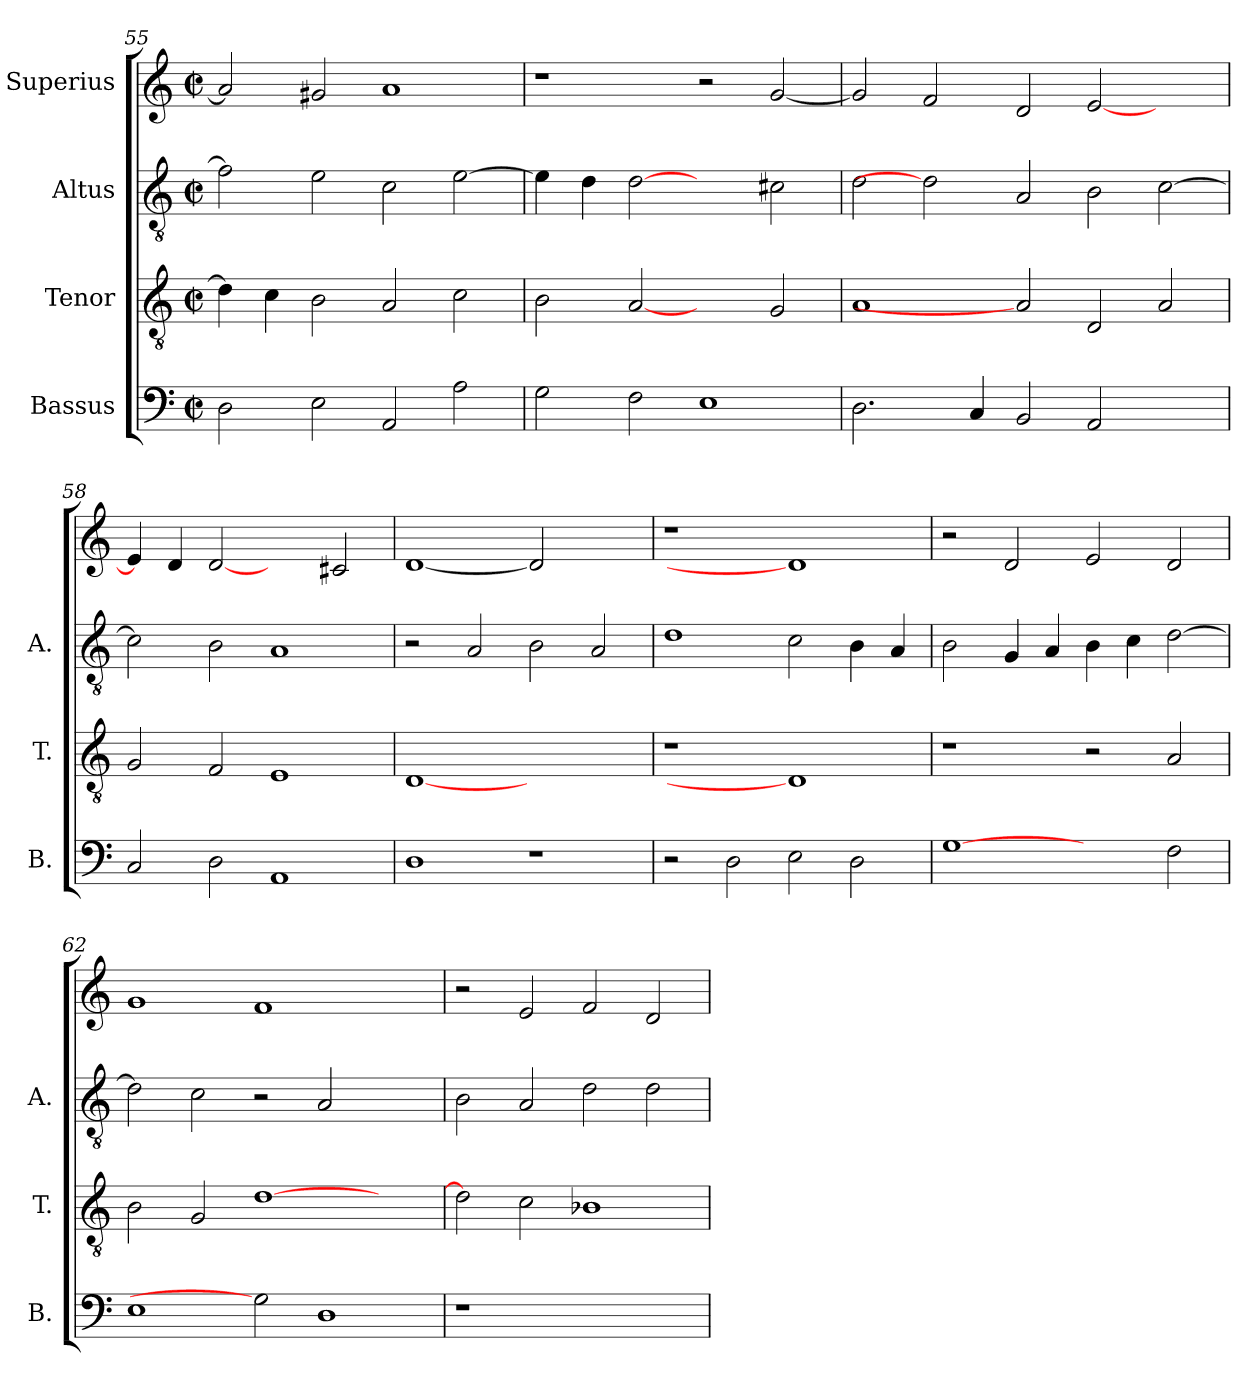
**kern	**kern	**kern	**kern
*part4	*part3	*part2	*part1
*staff4	*staff3	*staff2	*staff1
*I"Bassus	*I"Tenor	*I"Altus	*I"Superius
*I'B.	*I'T.	*I'A.	*
*clefF4	*clefGv2	*clefGv2	*clefG2
*	*ITrd7c12	*ITrd7c12	*
*k[]	*k[]	*k[]	*k[]
*C:	*C:	*C:	*C:
*M2/2	*M2/2	*M2/2	*M2/2
*met(c|)	*met(c|)	*met(c|)	*met(c|)
=55	=55	=55	=55
2Di\	4Di\]	2Fi\]	2ai/]
.	4Ci\	.	.
2Ei\	2BBi\	2Ei\	2g#Xi/
2AAi/	2AAi/	2Ci\	1ai
2Ai\	2Ci\	[>2Ei\	.
!!LO:LB:g=z
=56	=56	=56	=56
2Gi\	2BBi\	4Ei\]	1r
.	.	4Di\	.
2Fi\	[2AAi	[2Di	.
1Ei	2ryy	2ryy	2r
.	2GGi/	2C#Xi\	[<2gi/
=57	=57	=57	=57
2.Di\	1AAi	2Di\	2gi/]
.	.	2Di]	2fi/
4Ci/	.	.	.
2BBi/	2AAi]	2AAi/	2di/
2AAi/	2DDi/	2BBi\	[<2ei/
2ryy	2AAi/	[>2Ci\	2ryy
=58	=58	=58	=58
2Ci/	2GGi/	2Ci\]	4ei/]
.	.	.	4di/
2Di\	2FFi/	2BBi\	[2di
1AAi	1EEi	1AAi	2ryy
.	.	.	2c#Xi/
=59	=59	=59	=59
1Di	[1DDi	2r	[1di
.	.	2AAi/	.
1r	1ryy	2BBi\	2di]
.	.	2AAi/	2ryy
=60	=60	=60	=60
!	!LO:N:vis=1	!	!LO:N:vis=1
2r	1r	1Di	1r
2Di\	.	.	.
2Ei\	1DDi]	2Ci\	1di]
2Di\	.	4BBi\	.
.	.	4AAi/	.
!!LO:PB:g=z
=61	=61	=61	=61
[1Gi	1r	2BBi\	2r
.	.	4GGi/	2di/
.	.	4AAi/	.
2ryy	2r	4BBi\	2ei/
.	.	4Ci\	.
2Fi\	2AAi/	[>2Di\	2di/
=62	=62	=62	=62
1Ei	2BBi\	2Di\]	1gi
.	2GGi/	2Ci\	.
2Gi]	[>1Di	2r	1fi
1Di	.	2AAi/	.
.	2ryy	2ryy	2ryy
=63	=63	=63	=63
!LO:N:vis=1	!	!	!
1r	2Di\]	2BBi\	2r
.	2Ci\	2AAi/	2ei/
1ryy	1BB-Xi	2Di\	2fi/
.	.	2Di\	2di/
=	=	=	=
*-	*-	*-	*-
